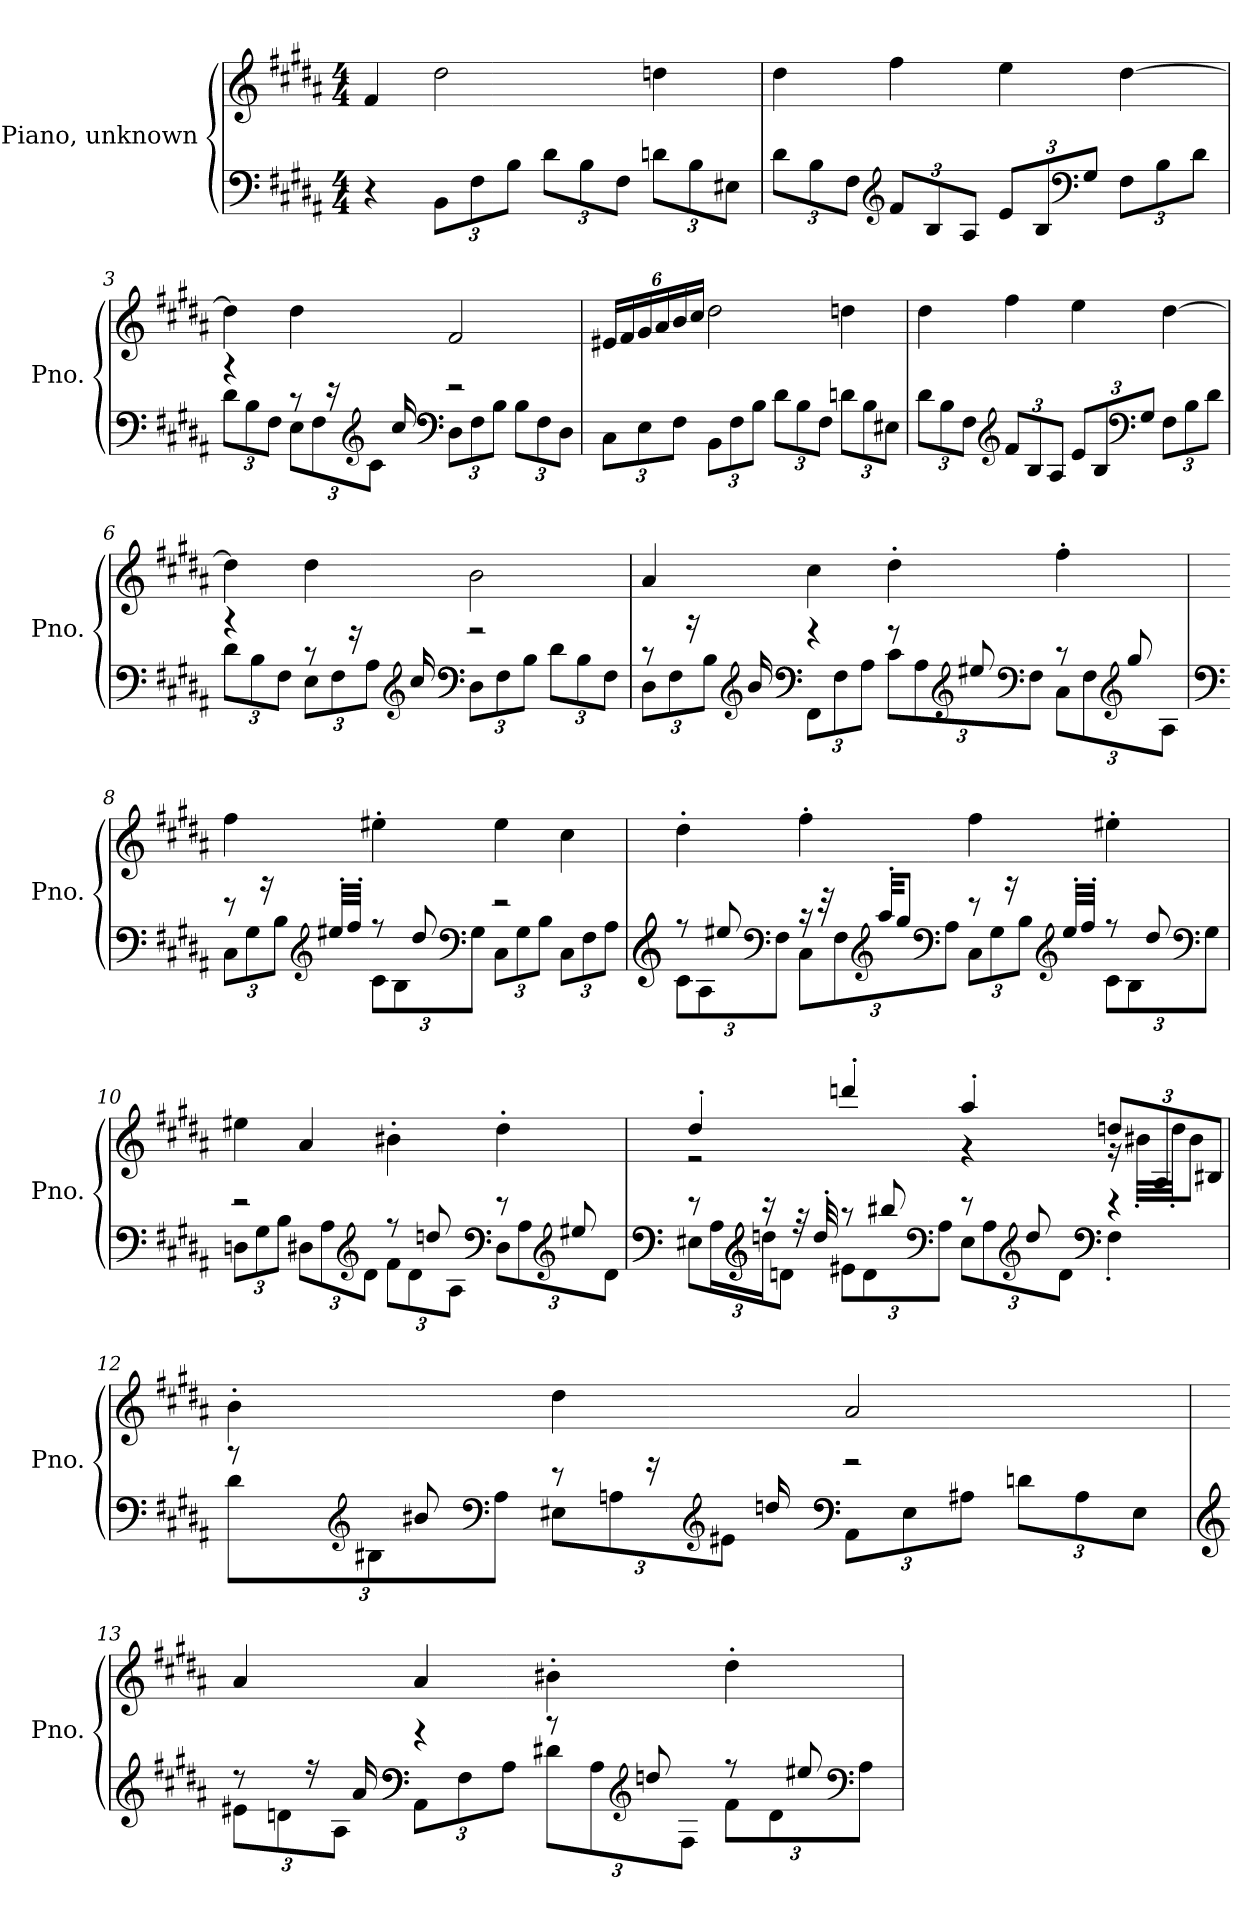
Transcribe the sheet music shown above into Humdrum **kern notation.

**kern	**kern
*part1	*part1
*staff2	*staff1
*I"Piano, unknown	*
*I'Pno.	*
*clefF4	*clefG2
*k[f#c#g#d#a#]	*k[f#c#g#d#a#]
*M4/4	*M4/4
*MM120	*MM120
=1	=1
4r	4f#/
*Xbrackettup	*
12BB\L	2dd#\
12F#\	.
12B\J	.
12d#\L	.
12B\	.
12F#\J	.
12dn\L	4ddn\
12B\	.
12E#X\J	.
=2	=2
12d#\L	4dd#\
12B\	.
12F#\J	.
*clefG2	*
12f#/L	4ff#\
12B/	.
12A#/J	.
12e/L	4ee\
12B/	.
*clefF4	*
12G#/J	.
12F#\L	[4dd#\
12B\	.
12d#\J	.
!!LO:LB:g=z
=3	=3
*^	*
4r	12d#\L	4dd#\]
.	12B\	.
.	12F#\J	.
8r	12E\L	4dd#\
.	12F#\	.
16r	.	.
*clefG2	*	*
.	12c#\J	.
16cc#/	.	.
*clefF4	*	*
2r	12D#\L	2f#/
.	12F#\	.
.	12B\J	.
.	12B\L	.
.	12F#\	.
.	12D#\J	.
*v	*v	*
=4	=4
*	*Xbrackettup
12C#\L	24e#X/LL
.	24f#/
12E\	24g#/
.	24a#/
12F#\J	24b/
.	24cc#/JJ
12BB\L	2dd#\
12F#\	.
12B\J	.
12d#\L	.
12B\	.
12F#\J	.
12dn\L	4ddn\
12B\	.
12E#X\J	.
!!LO:LB:g=z
=5	=5
12d#\L	4dd#\
12B\	.
12F#\J	.
*clefG2	*
12f#/L	4ff#\
12B/	.
12A#/J	.
12e/L	4ee\
12B/	.
*clefF4	*
12G#/J	.
12F#\L	[4dd#\
12B\	.
12d#\J	.
=6	=6
*^	*
4r	12d#\L	4dd#\]
.	12B\	.
.	12F#\J	.
8r	12E\L	4dd#\
.	12F#\	.
16r	.	.
.	12A#\J	.
*clefG2	*	*
16cc#/	.	.
*clefF4	*	*
2r	12D#\L	2b\
.	12F#\	.
.	12B\J	.
.	12d#\L	.
.	12B\	.
.	12F#\J	.
!!LO:LB:g=z
=7	=7	=7
8r	12D#\L	4a#/
.	12F#\	.
16r	.	.
.	12B\J	.
*clefG2	*	*
16b/	.	.
*clefF4	*	*
4r	12FF#\L	4cc#\
.	12F#\	.
.	12A#\J	.
8r	12c#\L	4dd#'\
.	12A#\	.
*clefG2	*	*
8ee#X/	.	.
*clefF4	*	*
.	12F#\J	.
8r	12C#\L	4ff#'\
.	12F#\	.
*clefG2	*	*
8gg#/	.	.
.	12A#\J	.
!!LO:LB:g=z
=8	=8	=8
*clefF4	*	*
8r	12C#\L	4ff#\
.	12G#\	.
16r	.	.
.	12B\J	.
*clefG2	*	*
32ee#X'/LLL	.	.
32ff#'/JJJ	.	.
8r	12c#\L	4ee#X'\
.	12B\	.
8dd#/	.	.
*clefF4	*	*
.	12G#\J	.
2r	12C#\L	4ee#\
.	12G#\	.
.	12B\J	.
.	12C#\L	4cc#\
.	12F#\	.
.	12A#\J	.
!!LO:LB:g=z
=9	=9	=9
*clefG2	*	*
8r	12c#\L	4dd#'\
.	12A#\	.
8ee#X/	.	.
*clefF4	*	*
.	12F#\J	.
16r	12C#\L	4ff#'\
32r	.	.
.	12F#\	.
*clefG2	*	*
32aa#'/KKL	.	.
8gg#/J	.	.
*clefF4	*	*
.	12A#\J	.
8r	12C#\L	4ff#\
.	12G#\	.
16r	.	.
.	12B\J	.
*clefG2	*	*
32ee#'/LLL	.	.
32ff#'/JJJ	.	.
8r	12c#\L	4ee#X'\
.	12B\	.
8dd#/	.	.
*clefF4	*	*
.	12G#\J	.
!!LO:PB:g=z
=10	=10	=10
2r	12Dn\L	4ee#X\
.	12G#\	.
.	12B\J	.
.	12D#X\L	4a#/
.	12A#\	.
*clefG2	*	*
.	12d#\J	.
8r	12f#\L	4b#X'\
.	12d#\	.
8ddn/	.	.
.	12A#\J	.
*clefF4	*	*
8r	12D#\L	4dd#'\
.	12A#\	.
*clefG2	*	*
8ee#X/	.	.
.	12d#\J	.
!!LO:LB:g=z
=11	=11	=11
*clefF4	*	*
*	*	*^
8r	12E#X\L	4dd#'/	2r
.	24A#\L	.	.
*clefG2	*	*	*
16r	24ddn\J	.	.
.	12dn\J	.	.
32r	.	.	.
32dd'/	.	.	.
8r	12e#X\L	4dddn'/	.
.	12d\	.	.
8bb#X/	.	.	.
*clefF4	*	*	*
.	12A#\J	.	.
8r	12E#\L	4aa#'/	4r
.	12A#\	.	.
*clefG2	*	*	*
8dd/	.	.	.
.	12d\J	.	.
*clefF4	*	*	*
4r	4F#'\	12ddn/L	16r
.	.	.	32b#X'\LLL
.	.	12A#/	.
.	.	.	32dd'\JJ
.	.	.	8b#\J
.	.	12B#X/J	.
*	*	*v	*v
!!LO:LB:g=z
=12	=12	=12
8r	12d#\L	4b'\
*clefG2	*	*
.	12B#X\	.
8b#X/	.	.
*clefF4	*	*
.	12A#\J	.
8r	12E#X\L	4dd#\
.	12An\	.
16r	.	.
*clefG2	*	*
.	12e#X\J	.
16ddn/	.	.
*clefF4	*	*
2r	12AA#\L	2a#/
.	12E#\	.
.	12A#X\J	.
.	12dn\L	.
.	12A#\	.
.	12E#\J	.
!!LO:LB:g=z
=13	=13	=13
*clefG2	*	*
8r	12e#X\L	4a#/
.	12dn\	.
16r	.	.
.	12A#\J	.
16a#/	.	.
*clefF4	*	*
4r	12AA#\L	4a#/
.	12F#\	.
.	12A#\J	.
8r	12d#X\L	4b#X'\
.	12A#\	.
*clefG2	*	*
8ddn/	.	.
.	12F#\J	.
8r	12f#\L	4dd#'\
.	12d#\	.
8ee#X/	.	.
*clefF4	*	*
.	12A#\J	.
*v	*v	*
=	=
*-	*-
